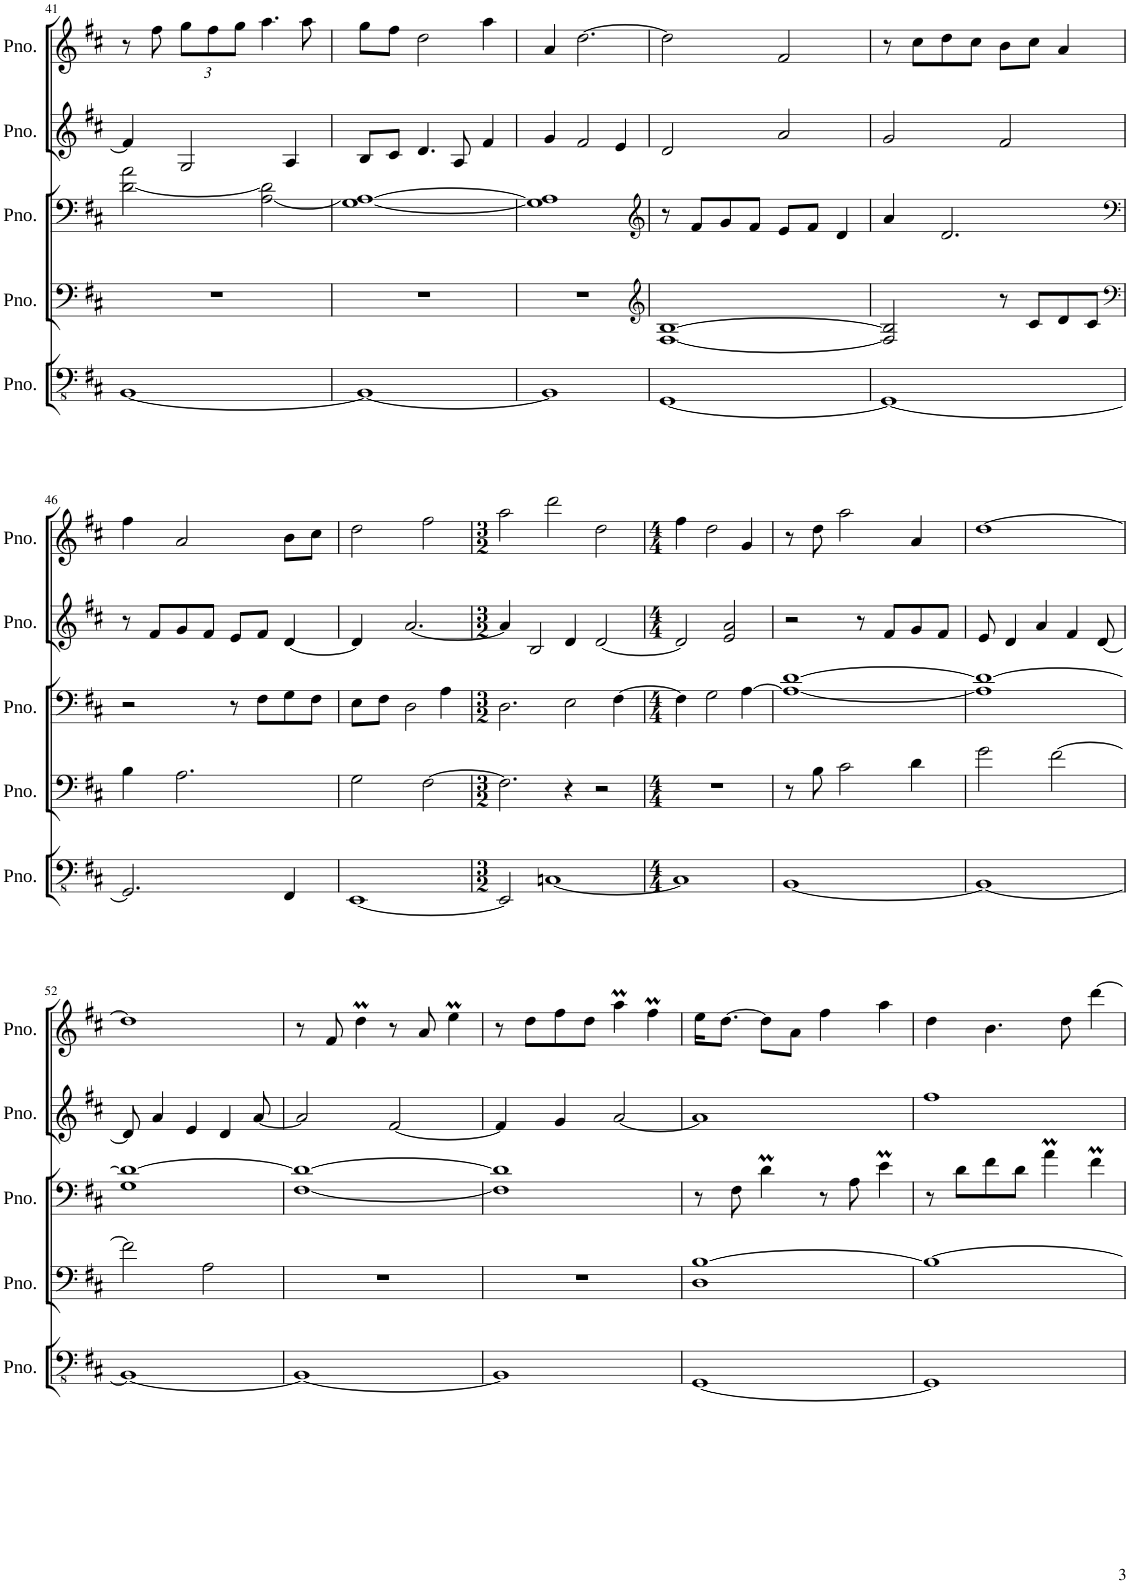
**kern	**kern	**kern	**kern	**kern
*part5	*part4	*part3	*part2	*part1
*staff5	*staff4	*staff3	*staff2	*staff1
*I"Piano	*I"Piano	*I"Piano	*I"Piano	*I"Piano
*I'Pno.	*I'Pno.	*I'Pno.	*I'Pno.	*I'Pno.
!!LO:PB:g=z
*clefFv4	*clefF4	*clefF4	*clefG2	*clefG2
*k[f#c#]	*k[f#c#]	*k[f#c#]	*k[f#c#]	*k[f#c#]
*M4/4	*M4/4	*M4/4	*M4/4	*M4/4
=41	=41	=41	=41	=41
[1BBB	1r	[2d\ 2a\	4f#/]	8r
.	.	.	.	8ff#\
*	*	*	*	*Xbrackettup
.	.	.	2G/	12gg\L
.	.	.	.	12ff#\
.	.	.	.	12gg\J
.	.	[2A\ 2d\]	.	4.aa\
.	.	.	4A/	.
.	.	.	.	8aa\
=42	=42	=42	=42	=42
1BBB_	1r	[1G 1A_	8B/L	8gg\L
.	.	.	8c#/J	8ff#\J
.	.	.	4.d/	2dd\
.	.	.	8A/	.
.	.	.	4f#/	4aa\
=43	=43	=43	=43	=43
1BBB]	1r	1G] 1A]	4g/	4a/
.	.	.	2f#/	[2.dd\
.	.	.	4e/	.
=44	=44	=44	=44	=44
*	*clefG2	*clefG2	*	*
[1GGG	[1F# [1B	8r	2d/	2dd\]
.	.	8f#/L	.	.
.	.	8g/	.	.
.	.	8f#/J	.	.
.	.	8e/L	2a/	2f#/
.	.	8f#/J	.	.
.	.	4d/	.	.
=45	=45	=45	=45	=45
1GGG_	2F#/] 2B/]	4a/	2g/	8r
.	.	.	.	8cc#\L
.	.	2.d/	.	8dd\
.	.	.	.	8cc#\J
.	8r	.	2f#/	8b\L
.	8c#/L	.	.	8cc#\J
.	8d/	.	.	4a/
.	8c#/J	.	.	.
!!LO:LB:g=z
=46	=46	=46	=46	=46
*	*clefF4	*clefF4	*	*
2.GGG/]	4B\	2r	8r	4ff#\
.	.	.	8f#/L	.
.	2.A\	.	8g/	2a/
.	.	.	8f#/J	.
.	.	8r	8e/L	.
.	.	8F#\L	8f#/J	.
4FFF#/	.	8G\	[4d/	8b\L
.	.	8F#\J	.	8cc#\J
=47	=47	=47	=47	=47
[1EEE	2G\	8E\L	4d/]	2dd\
.	.	8F#\J	.	.
.	.	2D\	[2.a/	.
.	[2F#\	.	.	2ff#\
.	.	4A\	.	.
=48	=48	=48	=48	=48
*M3/2	*M3/2	*M3/2	*M3/2	*M3/2
2EEE/]	2.F#\]	2.D\	4a/]	2aa\
.	.	.	2B/	.
[1CCn	.	.	.	2ddd\
.	4r	2E\	4d/	.
.	2r	.	[2d/	2dd\
.	.	[4F#\	.	.
=49	=49	=49	=49	=49
*M4/4	*M4/4	*M4/4	*M4/4	*M4/4
1CC]	1r	4F#\]	2d/]	4ff#\
.	.	2G\	.	2dd\
.	.	.	2e/ 2a/	.
.	.	[4A\	.	4g/
=50	=50	=50	=50	=50
[1BBB	8r	1A_ [1d	2r	8r
.	8B\	.	.	8dd\
.	2c#\	.	.	2aa\
.	.	.	8r	.
.	.	.	8f#/L	.
.	4d\	.	8g/	4a/
.	.	.	8f#/J	.
=51	=51	=51	=51	=51
1BBB_	2g\	1A] 1d_	8e/	[1dd
.	.	.	4d/	.
.	.	.	4a/	.
.	[2f#\	.	.	.
.	.	.	4f#/	.
.	.	.	[8d/	.
!!LO:LB:g=z
=52	=52	=52	=52	=52
1BBB_	2f#\]	1G 1d_	8d/]	1dd]
.	.	.	4a/	.
.	.	.	4e/	.
.	2A\	.	.	.
.	.	.	4d/	.
.	.	.	[8a/	.
=53	=53	=53	=53	=53
1BBB_	1r	[1F# 1d_	2a/]	8r
.	.	.	.	8f#/
.	.	.	.	4ddM\
.	.	.	[2f#/	8r
.	.	.	.	8a/
.	.	.	.	4eeM\
=54	=54	=54	=54	=54
1BBB]	1r	1F#] 1d]	4f#/]	8r
.	.	.	.	8dd\L
.	.	.	4g/	8ff#\
.	.	.	.	8dd\J
.	.	.	[2a/	4aaM\
.	.	.	.	4ff#m\
=55	=55	=55	=55	=55
[1GGG	1D [1B	8r	1a]	16ee\KL
.	.	.	.	[8.dd\J
.	.	8F#\	.	.
.	.	4dM\	.	8dd\L]
.	.	.	.	8a\J
.	.	8r	.	4ff#\
.	.	8A\	.	.
.	.	4eM\	.	4aa\
=56	=56	=56	=56	=56
1GGG]	1B_	8r	1ff#	4dd\
.	.	8d\L	.	.
.	.	8f#\	.	4.b\
.	.	8d\J	.	.
.	.	4aM\	.	.
.	.	.	.	8dd\
.	.	4f#m\	.	[4ddd\
=	=	=	=	=
*-	*-	*-	*-	*-
